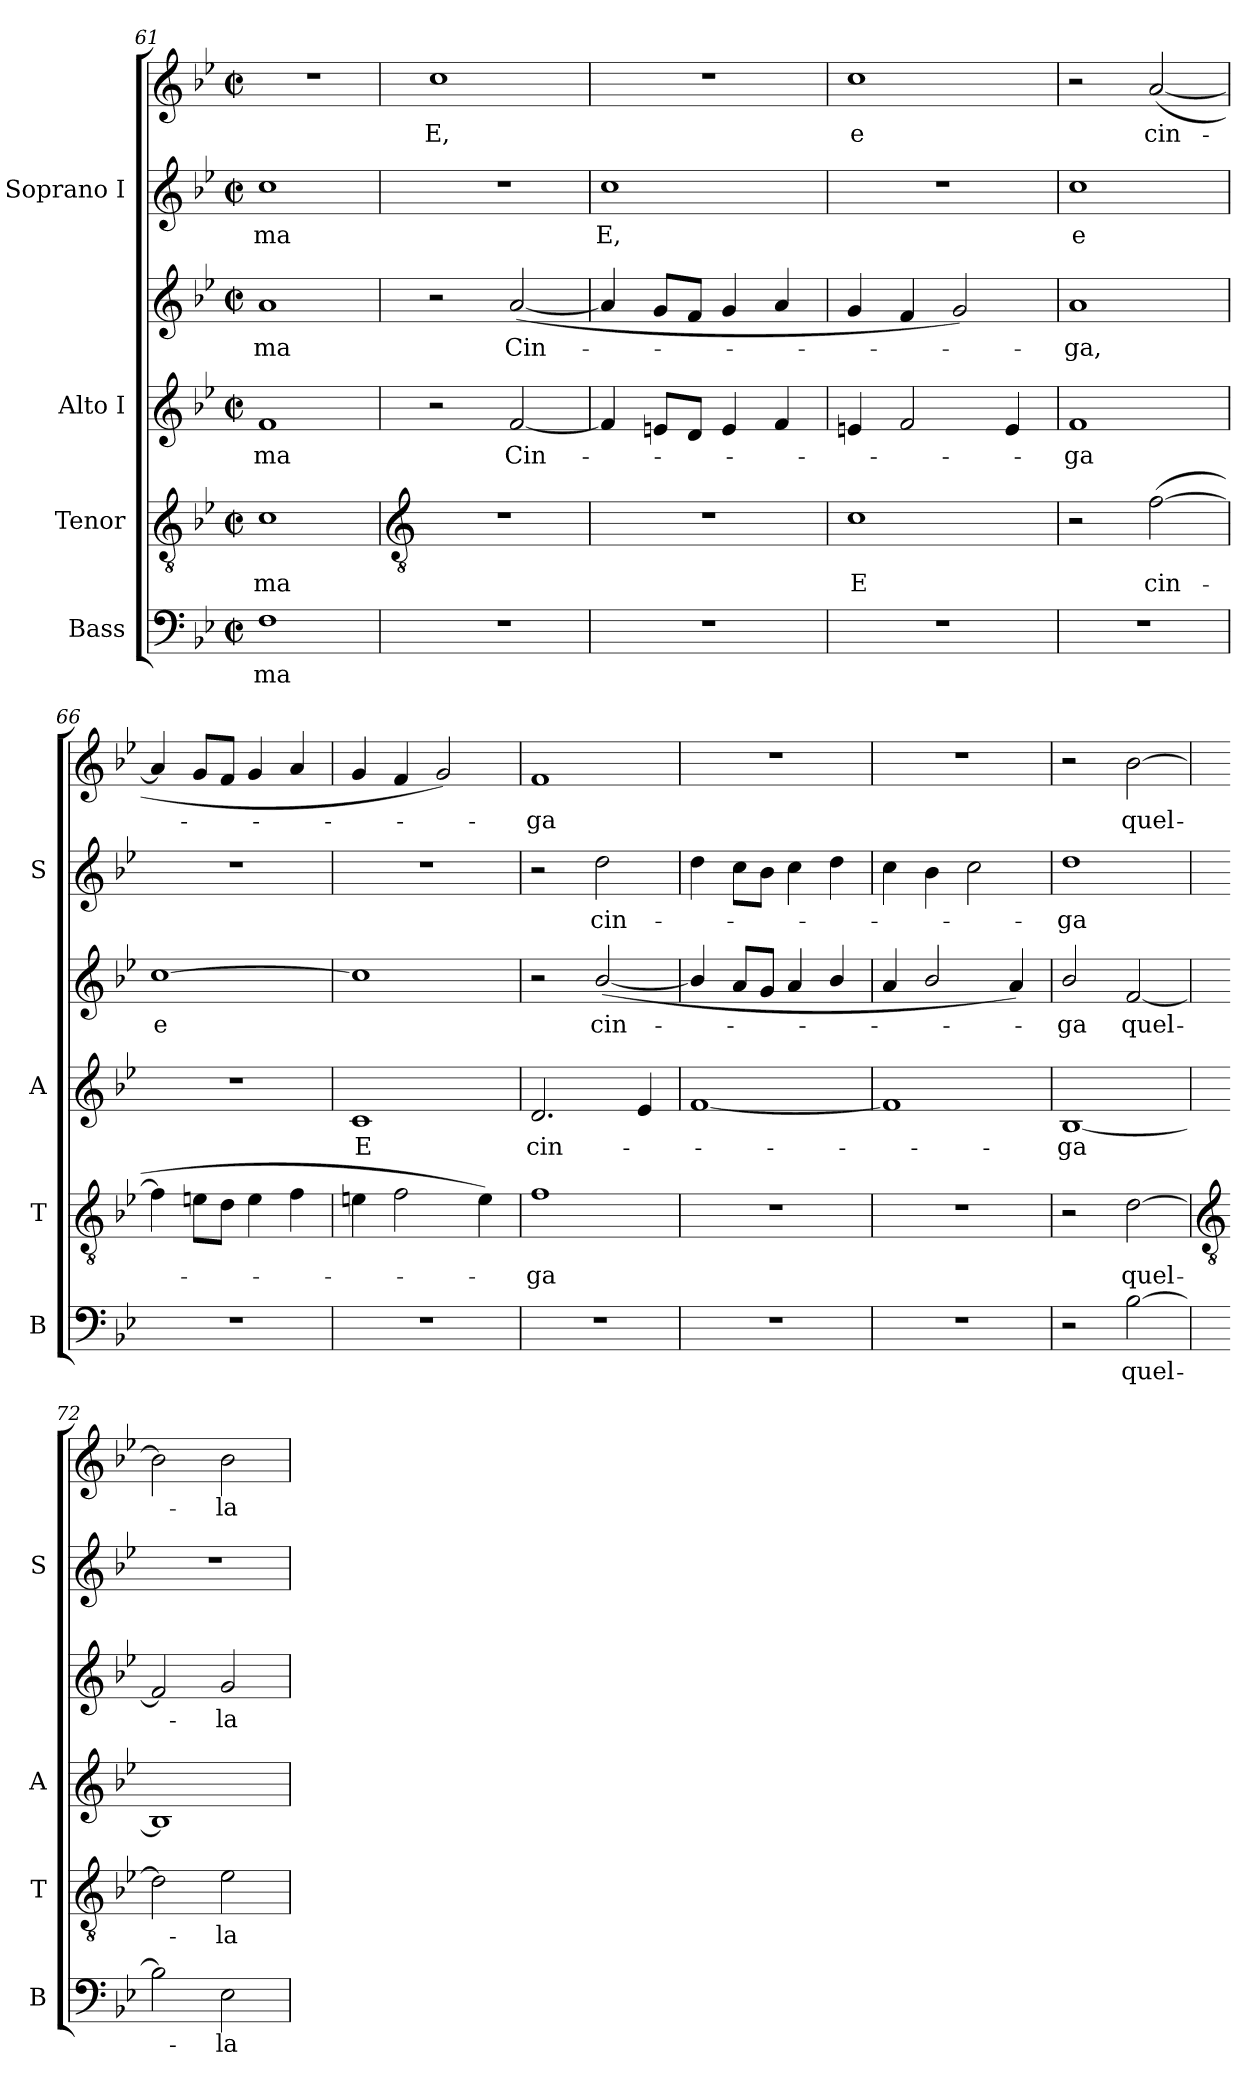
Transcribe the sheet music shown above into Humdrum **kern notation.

**kern	**text	**kern	**text	**kern	**text	**kern	**text	**kern	**text	**kern	**text
*part4	*part4	*part3	*part3	*part2	*part2	*part2	*part2	*part1	*part1	*part1	*part1
*staff6	*staff6	*staff5	*staff5	*staff4	*staff4	*staff3	*staff3	*staff2	*staff2	*staff1	*staff1
*I"Bass	*	*I"Tenor	*	*I"Alto I	*	*	*	*I"Soprano I	*	*	*
*I'B	*	*I'T	*	*I'A	*	*	*	*I'S	*	*	*
*clefF4	*	*clefGv2	*	*clefG2	*	*clefG2	*	*clefG2	*	*clefG2	*
*k[b-e-]	*	*k[b-e-]	*	*k[b-e-]	*	*k[b-e-]	*	*k[b-e-]	*	*k[b-e-]	*
*B-:	*	*B-:	*	*B-:	*	*B-:	*	*B-:	*	*B-:	*
*M2/2	*	*M2/2	*	*M2/2	*	*M2/2	*	*M2/2	*	*M2/2	*
*met(c|)	*	*met(c|)	*	*met(c|)	*	*met(c|)	*	*met(c|)	*	*met(c|)	*
=61	=61	=61	=61	=61	=61	=61	=61	=61	=61	=61	=61
!	!LO:LY:b	!	!LO:LY:b	!	!LO:LY:b	!	!LO:LY:b	!	!LO:LY:b	!	!
1F	-ma	1c	-ma	1f	ma	1a	-ma	1cc	-ma	1r	.
!!LO:LB:g=z
=62	=62	=62	=62	=62	=62	=62	=62	=62	=62	=62	=62
*	*	*clefGv2	*	*	*	*	*	*	*	*	*
!	!	!	!	!	!	!	!	!	!	!	!LO:LY:b
1r	.	1r	.	2r	.	2r	.	1r	.	1cc	E,
!	!	!	!	!	!LO:LY:b	!	!LO:LY:b	!	!	!	!
.	.	.	.	[2f	Cin-	(<[2a	Cin-	.	.	.	.
=63	=63	=63	=63	=63	=63	=63	=63	=63	=63	=63	=63
!	!	!	!	!	!	!	!	!	!LO:LY:b	!	!
1r	.	1r	.	4f]	.	4a]	.	1cc	E,	1r	.
.	.	.	.	8enL	.	8gL	.	.	.	.	.
.	.	.	.	8dJ	.	8fJ	.	.	.	.	.
.	.	.	.	4e	.	4g	.	.	.	.	.
.	.	.	.	4f	.	4a	.	.	.	.	.
=64	=64	=64	=64	=64	=64	=64	=64	=64	=64	=64	=64
!	!	!	!LO:LY:b	!	!	!	!	!	!	!	!LO:LY:b
1r	.	1c	E	4en	.	4g	.	1r	.	1cc	e
.	.	.	.	2f	.	4f	.	.	.	.	.
.	.	.	.	.	.	2g)	.	.	.	.	.
.	.	.	.	4e	.	.	.	.	.	.	.
=65	=65	=65	=65	=65	=65	=65	=65	=65	=65	=65	=65
!	!	!	!	!	!LO:LY:b	!	!LO:LY:b	!	!LO:LY:b	!	!
1r	.	2r	.	1f	ga	1a	ga,	1cc	e	2r	.
!	!	!	!LO:LY:b	!	!	!	!	!	!	!	!LO:LY:b
.	.	(>[2f	cin-	.	.	.	.	.	.	(<[2a	cin-
=66	=66	=66	=66	=66	=66	=66	=66	=66	=66	=66	=66
!	!	!	!	!	!	!	!LO:LY:b	!	!	!	!
1r	.	4f]	.	1r	.	[1cc	e	1r	.	4a]	.
.	.	8enL	.	.	.	.	.	.	.	8gL	.
.	.	8dJ	.	.	.	.	.	.	.	8fJ	.
.	.	4e	.	.	.	.	.	.	.	4g	.
.	.	4f	.	.	.	.	.	.	.	4a	.
=67	=67	=67	=67	=67	=67	=67	=67	=67	=67	=67	=67
!	!	!	!	!	!LO:LY:b	!	!	!	!	!	!
1r	.	4en	.	1c	E	1cc]	.	1r	.	4g	.
.	.	2f	.	.	.	.	.	.	.	4f	.
.	.	.	.	.	.	.	.	.	.	2g)	.
.	.	4e)	.	.	.	.	.	.	.	.	.
=68	=68	=68	=68	=68	=68	=68	=68	=68	=68	=68	=68
!	!	!	!LO:LY:b	!	!LO:LY:b	!	!	!	!	!	!LO:LY:b
1r	.	1f	ga	2.d	cin-	2r	.	2r	.	1f	ga
!	!	!	!	!	!	!	!LO:LY:b	!	!LO:LY:b	!	!
.	.	.	.	.	.	(<[2b-/	cin-	2dd	cin-	.	.
.	.	.	.	4e-	.	.	.	.	.	.	.
=69	=69	=69	=69	=69	=69	=69	=69	=69	=69	=69	=69
1r	.	1r	.	[1f	.	4b-/]	.	4dd	.	1r	.
.	.	.	.	.	.	8aL	.	8ccL	.	.	.
.	.	.	.	.	.	8gJ	.	8b-J	.	.	.
.	.	.	.	.	.	4a	.	4cc	.	.	.
.	.	.	.	.	.	4b-/	.	4dd	.	.	.
=70	=70	=70	=70	=70	=70	=70	=70	=70	=70	=70	=70
1r	.	1r	.	1f]	.	4a	.	4cc	.	1r	.
.	.	.	.	.	.	2b-/	.	4b-	.	.	.
.	.	.	.	.	.	.	.	2cc	.	.	.
.	.	.	.	.	.	4a)	.	.	.	.	.
=71	=71	=71	=71	=71	=71	=71	=71	=71	=71	=71	=71
!	!	!	!	!	!LO:LY:b	!	!LO:LY:b	!	!LO:LY:b	!	!
2r	.	2r	.	[1B-	ga	2b-/	ga	1dd	ga	2r	.
!	!LO:LY:b	!	!LO:LY:b	!	!	!	!LO:LY:b	!	!	!	!LO:LY:b
[2B-	quel-	[2d	quel-	.	.	[2f	quel-	.	.	[2b-	quel-
!!LO:LB:g=z
=72	=72	=72	=72	=72	=72	=72	=72	=72	=72	=72	=72
*	*	*clefGv2	*	*	*	*	*	*	*	*	*
2B-]	.	2d]	.	1B-]	.	2f]	.	1r	.	2b-]	.
!	!LO:LY:b	!	!LO:LY:b	!	!	!	!LO:LY:b	!	!	!	!LO:LY:b
2E-	la	2e-	la	.	.	2g	la	.	.	2b-	la
=	=	=	=	=	=	=	=	=	=	=	=
*-	*-	*-	*-	*-	*-	*-	*-	*-	*-	*-	*-
